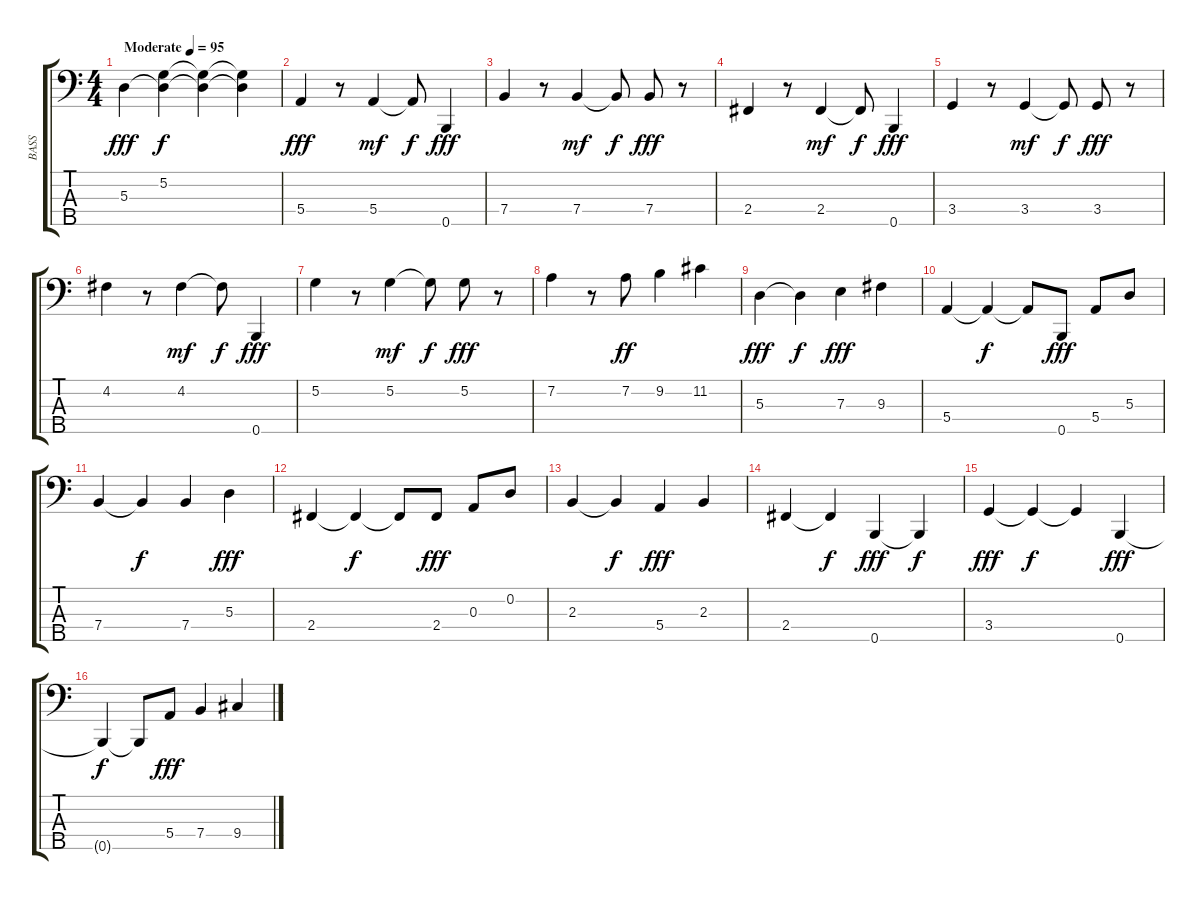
\track ("BASS" "BASS") {instrument electricbassfinger}
\staff {score tabs}
\tuning (G2 D2 A1 E1 B0) {hide}
\ts (4 4)
\tempo (95 "Moderate")
\clef f4
\ks c
5.3.4{dy fff instrument electricbassfinger} (5.2 5.3{t}).4{dy f} (5.2{t} 5.3{t}).4 (5.2{t} 5.3{t}).4 |
5.4.4{dy fff} r.8 5.4.4{dy mf} 5.4{t}.8{dy f} 0.5.4{dy fff} |
7.4.4 r.8 7.4.4{dy mf} 7.4{t}.8{dy f} 7.4.8{dy fff} r.8 |
2.4.4 r.8 2.4.4{dy mf} 2.4{t}.8{dy f} 0.5.4{dy fff} |
3.4.4{txt ""} r.8 3.4.4{dy mf} 3.4{t}.8{dy f} 3.4.8{dy fff} r.8 |
4.2.4 r.8 4.2.4{dy mf} 4.2{t}.8{dy f} 0.5.4{dy fff} |
5.2.4 r.8 5.2.4{dy mf} 5.2{t}.8{dy f} 5.2.8{dy fff} r.8 |
7.2.4 r.8 7.2.8{dy ff} 9.2.4 11.2.4 |
5.3.4{dy fff} 5.3{t}.4{dy f} 7.3.4{dy fff} 9.3.4 |
5.4.4 5.4{t}.4{dy f} 5.4{t}.8 0.5.8{dy fff} 5.4.8 5.3.8 |
7.4.4 7.4{t}.4{dy f} 7.4.4 5.3.4{dy fff} |
2.4.4 2.4{t}.4{dy f} 2.4{t}.8 2.4.8{dy fff} 0.3.8 0.2.8 |
2.3.4 2.3{t}.4{dy f} 5.4.4{dy fff} 2.3.4 |
2.4.4 2.4{t}.4{dy f} 0.5.4{dy fff} 0.5{t}.4{dy f} |
3.4.4{dy fff} 3.4{t}.4{dy f} 3.4{t}.4 0.5.4{dy fff} |
0.5{t}.4{dy f} 0.5{t}.8 5.4.8{dy fff} 7.4.4 9.4.4
